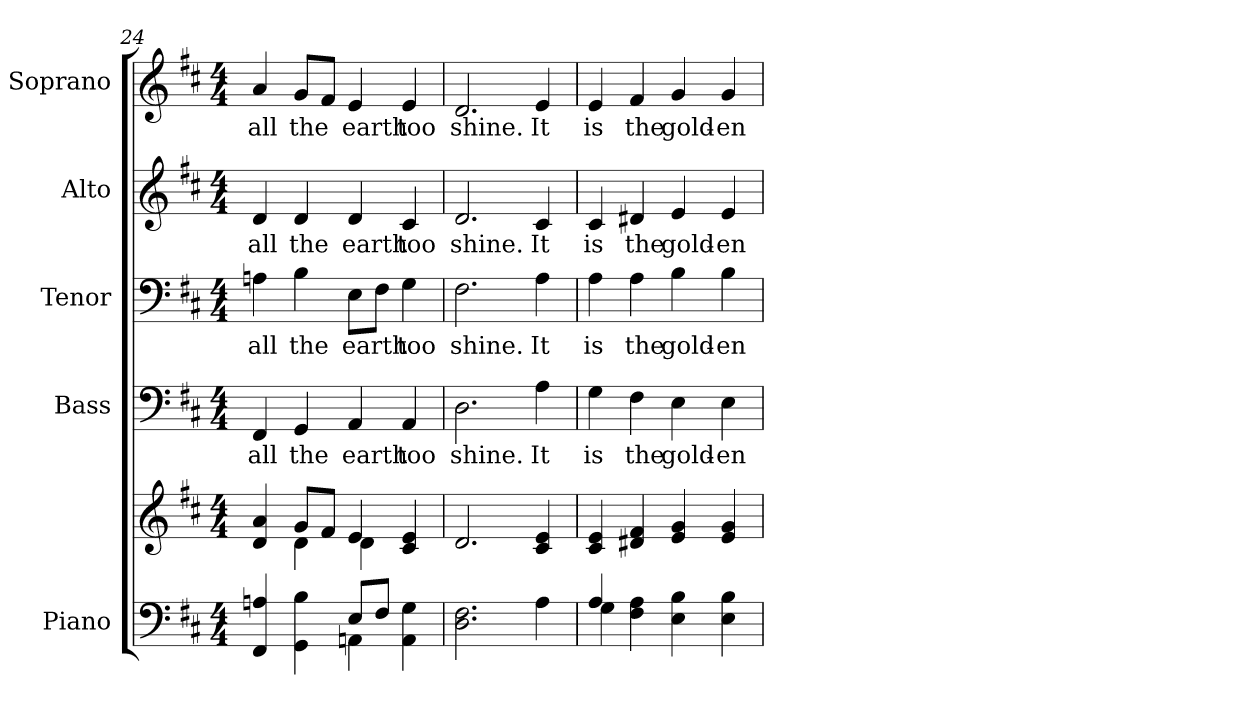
**kern	**kern	**kern	**text	**kern	**text	**kern	**text	**kern	**text
*part5	*part5	*part4	*part4	*part3	*part3	*part2	*part2	*part1	*part1
*staff6	*staff5	*staff4	*staff4	*staff3	*staff3	*staff2	*staff2	*staff1	*staff1
*I"Piano	*	*I"Bass	*	*I"Tenor	*	*I"Alto	*	*I"Soprano	*
*I'Pno.	*	*I'B.	*	*I'T.	*	*I'A.	*	*I'S.	*
!!LO:PB:g=z
*clefF4	*clefG2	*clefF4	*	*clefF4	*	*clefG2	*	*clefG2	*
*k[f#c#]	*k[f#c#]	*k[f#c#]	*	*k[f#c#]	*	*k[f#c#]	*	*k[f#c#]	*
*D:	*D:	*D:	*	*D:	*	*D:	*	*D:	*
*M4/4	*M4/4	*M4/4	*	*M4/4	*	*M4/4	*	*M4/4	*
=24	=24	=24	=24	=24	=24	=24	=24	=24	=24
*^	*^	*	*	*	*	*	*	*	*
!	!	!	!	!	!LO:LY:b:color=#000000	!	!	!	!	!	!
!	!	!	!	!	!	!	!LO:LY:b:color=#000000	!	!	!	!
!	!	!	!	!	!	!	!	!	!LO:LY:b:color=#000000	!	!
!	!	!	!	!	!	!	!	!	!	!	!LO:LY:b:color=#000000
4FF#i/ 4Ani	2ryy	4di/ 4ai	4ryy	4FF#i/	all	4Ani\	all	4di/	all	4ai/	all
!	!	!	!	!	!LO:LY:b:color=#000000	!	!	!	!	!	!
!	!	!	!	!	!	!	!LO:LY:b:color=#000000	!	!	!	!
!	!	!	!	!	!	!	!	!	!LO:LY:b:color=#000000	!	!
!	!	!	!	!	!	!	!	!	!	!	!LO:LY:b:color=#000000
4GGi\ 4Bi	.	8gi/L	4di\	4GGi/	the	4Bi\	the	4di/	the	8gi/L	the
.	.	8f#i/J	.	.	.	.	.	.	.	8f#i/J	.
!	!	!	!	!	!LO:LY:b:color=#000000	!	!	!	!	!	!
!	!	!	!	!	!	!	!LO:LY:b:color=#000000	!	!	!	!
!	!	!	!	!	!	!	!	!	!LO:LY:b:color=#000000	!	!
!	!	!	!	!	!	!	!	!	!	!	!LO:LY:b:color=#000000
8Ei/L	4AAni\	4ei/	4di\	4AAi/	earth	8Ei\L	earth	4di/	earth	4ei/	earth
8F#i/J	.	.	.	.	.	8F#i\J	.	.	.	.	.
!	!	!	!	!	!LO:LY:b:color=#000000	!	!	!	!	!	!
!	!	!	!	!	!	!	!LO:LY:b:color=#000000	!	!	!	!
!	!	!	!	!	!	!	!	!	!LO:LY:b:color=#000000	!	!
!	!	!	!	!	!	!	!	!	!	!	!LO:LY:b:color=#000000
4AAi\ 4Gi	4ryy	4c#i/ 4ei	4ryy	4AAi/	too	4Gi\	too	4c#i/	too	4ei/	too
*v	*v	*	*	*	*	*	*	*	*	*	*
*	*v	*v	*	*	*	*	*	*	*	*
=25	=25	=25	=25	=25	=25	=25	=25	=25	=25
*^	*^	*	*	*	*	*	*	*	*
!	!	!	!	!	!LO:LY:b:color=#000000	!	!	!	!	!	!
*v	*v	*	*	*	*	*	*	*	*	*	*
*	*v	*v	*	*	*	*	*	*	*	*
*^	*^	*	*	*	*	*	*	*	*
!	!	!	!	!	!	!	!LO:LY:b:color=#000000	!	!	!	!
*v	*v	*	*	*	*	*	*	*	*	*	*
*	*v	*v	*	*	*	*	*	*	*	*
*^	*^	*	*	*	*	*	*	*	*
!	!	!	!	!	!	!	!	!	!LO:LY:b:color=#000000	!	!
*v	*v	*	*	*	*	*	*	*	*	*	*
*	*v	*v	*	*	*	*	*	*	*	*
*^	*^	*	*	*	*	*	*	*	*
!	!	!	!	!	!	!	!	!	!	!	!LO:LY:b:color=#000000
*v	*v	*	*	*	*	*	*	*	*	*	*
*	*v	*v	*	*	*	*	*	*	*	*
2.Di\ 2.F#i	2.di/	2.Di\	shine.	2.F#i\	shine.	2.di/	shine.	2.di/	shine.
!	!	!	!LO:LY:b:color=#000000	!	!	!	!	!	!
!	!	!	!	!	!LO:LY:b:color=#000000	!	!	!	!
!	!	!	!	!	!	!	!LO:LY:b:color=#000000	!	!
!	!	!	!	!	!	!	!	!	!LO:LY:b:color=#000000
4Ai\	4c#i/ 4ei	4Ai\	It	4Ai\	It	4c#i/	It	4ei/	It
!!LO:PB:g=z
=26	=26	=26	=26	=26	=26	=26	=26	=26	=26
*^	*	*	*	*	*	*	*	*	*
!	!	!	!	!LO:LY:b:color=#000000	!	!	!	!	!	!
!	!	!	!	!	!	!LO:LY:b:color=#000000	!	!	!	!
!	!	!	!	!	!	!	!	!LO:LY:b:color=#000000	!	!
!	!	!	!	!	!	!	!	!	!	!LO:LY:b:color=#000000
4Ai/	4Gi\	4c#i/ 4ei	4Gi\	is	4Ai\	is	4c#i/	is	4ei/	is
!	!	!	!	!LO:LY:b:color=#000000	!	!	!	!	!	!
!	!	!	!	!	!	!LO:LY:b:color=#000000	!	!	!	!
!	!	!	!	!	!	!	!	!LO:LY:b:color=#000000	!	!
!	!	!	!	!	!	!	!	!	!	!LO:LY:b:color=#000000
4F#i\ 4Ai	4ryy	4d#Xi/ 4f#i	4F#i\	the	4Ai\	the	4d#Xi/	the	4f#i/	the
!	!	!	!	!LO:LY:b:color=#000000	!	!	!	!	!	!
!	!	!	!	!	!	!LO:LY:b:color=#000000	!	!	!	!
!	!	!	!	!	!	!	!	!LO:LY:b:color=#000000	!	!
!	!	!	!	!	!	!	!	!	!	!LO:LY:b:color=#000000
4Ei\ 4Bi	2ryy	4ei/ 4gi	4Ei\	gold-	4Bi\	gold-	4ei/	gold-	4gi/	gold-
!	!	!	!	!LO:LY:b:color=#000000	!	!	!	!	!	!
!	!	!	!	!	!	!LO:LY:b:color=#000000	!	!	!	!
!	!	!	!	!	!	!	!	!LO:LY:b:color=#000000	!	!
!	!	!	!	!	!	!	!	!	!	!LO:LY:b:color=#000000
4Ei\ 4Bi	.	4ei/ 4gi	4Ei\	-en	4Bi\	-en	4ei/	-en	4gi/	-en
*v	*v	*	*	*	*	*	*	*	*	*
=	=	=	=	=	=	=	=	=	=
*-	*-	*-	*-	*-	*-	*-	*-	*-	*-
